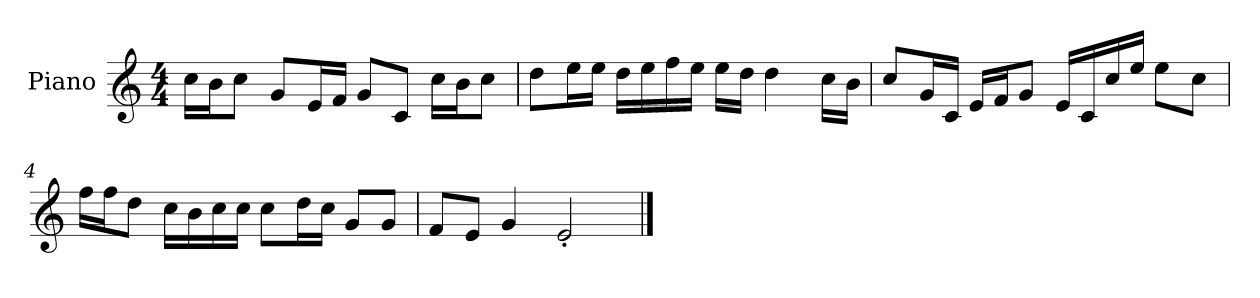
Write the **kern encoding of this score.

**kern
*part1
*staff1
*I"Piano
*I'P-no
*clefG2
*k[]
*M4/4
*MM90
=1
16cc\LL
16b\J
8cc\J
8g/L
16e/L
16f/JJ
8g/L
8c/J
16cc\LL
16b\J
8cc\J
=2
8dd\L
16ee\L
16ee\JJ
16dd\LL
16ee\
16ff\
16ee\JJ
16ee\LL
16dd\JJ
4dd\
16cc\LL
16b\JJ
=3
8cc/L
16g/L
16c/JJ
16e/LL
16f/J
8g/J
16e/LL
16c/
16cc/
16ee/JJ
8ee\L
8cc\J
!!LO:LB:g=z
=4
16ff\LL
16ff\J
8dd\J
16cc\LL
16b\
16cc\
16cc\JJ
8cc\L
16dd\L
16cc\JJ
8g/L
8g/J
=5
8f/L
8e/J
4g/
2e'/
==
*-
